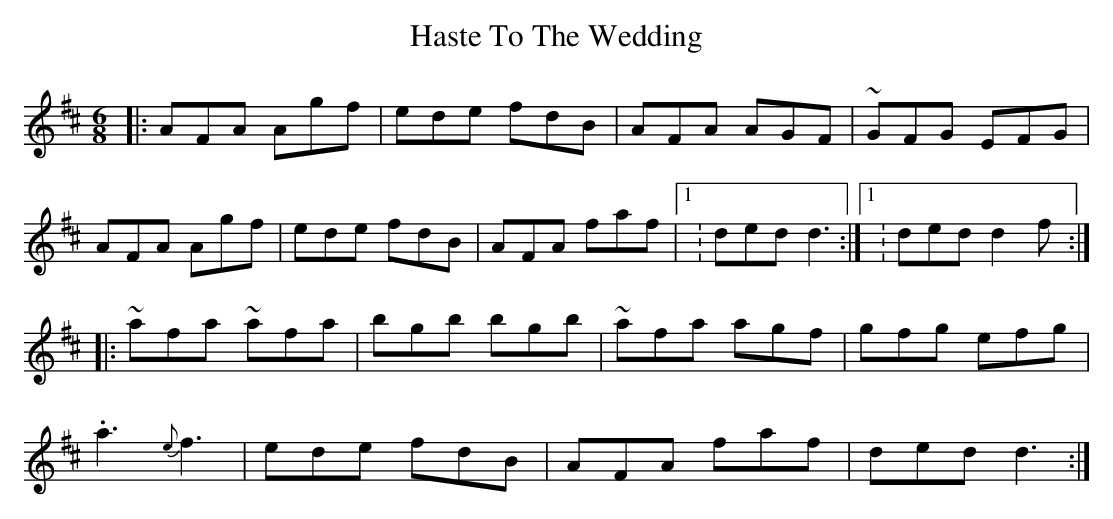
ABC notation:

X:1
T: Haste To The Wedding
M: 6/8
L: 1/8
K: Dmaj
|:AFA Agf|ede fdB|AFA AGF|~GFG EFG|
AFA Agf|ede fdB|AFA faf|1:ded d3:|1:ded d2f:|
|:~afa ~afa|bgb bgb|~afa agf|gfg efg|
.a3 {e}f3|ede fdB|AFA faf|ded d3:|
